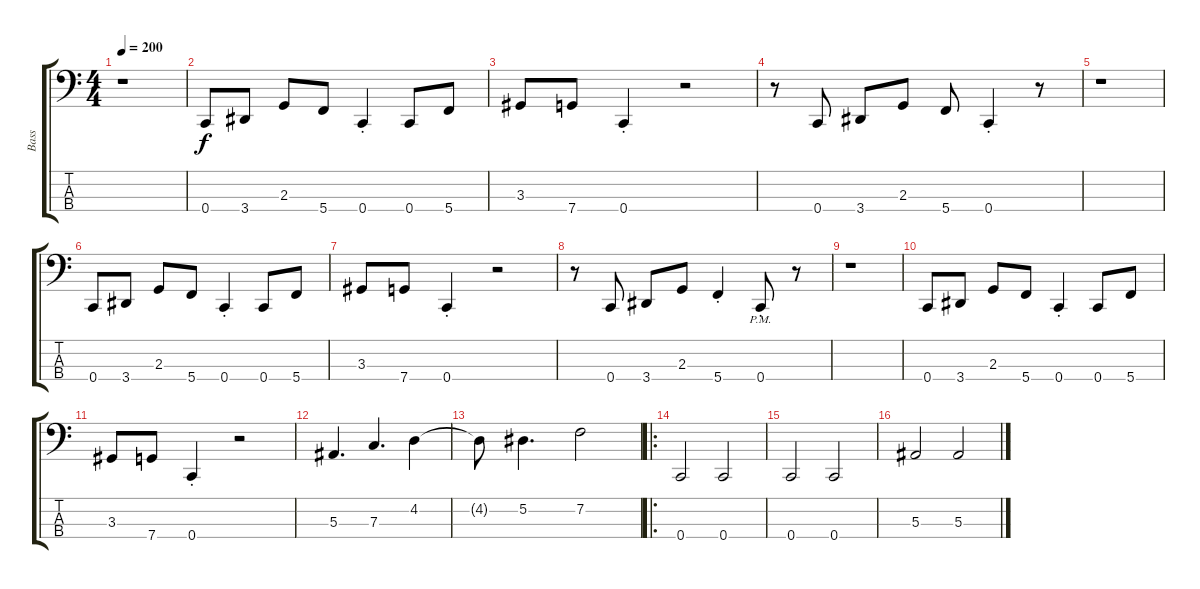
\track ("Bass" "Bass") {instrument electricbassfinger}
\staff {score tabs}
\tuning (Eb2 Bb1 F1 C1) {hide}
\ts (4 4)
\tempo 200
\clef f4
\ks c
r.1{dy f} |
0.4.8 3.4.8 2.3.8 5.4.8 0.4{st}.4 0.4.8 5.4.8 |
3.3.8 7.4.8 0.4{st}.4 r.2 |
r.8 0.4.8 3.4.8 2.3.8 5.4.8 0.4{st}.4 r.8 |
r.1 |
0.4.8 3.4.8 2.3.8 5.4.8 0.4{st}.4 0.4.8 5.4.8 |
3.3.8 7.4.8 0.4{st}.4 r.2 |
r.8 0.4.8 3.4.8 2.3.8 5.4{st}.4 0.4{pm st}.8 r.8 |
r.1 |
0.4.8 3.4.8 2.3.8 5.4.8 0.4{st}.4 0.4.8 5.4.8 |
3.3.8 7.4.8 0.4{st}.4 r.2 |
5.3.4{d} 7.3.4{d} 4.2.4 |
4.2{t}.8 5.2.4{d} 7.2.2 |
\ro
0.4.2 0.4.2 |
0.4.2 0.4.2 |
5.3.2 5.3.2
